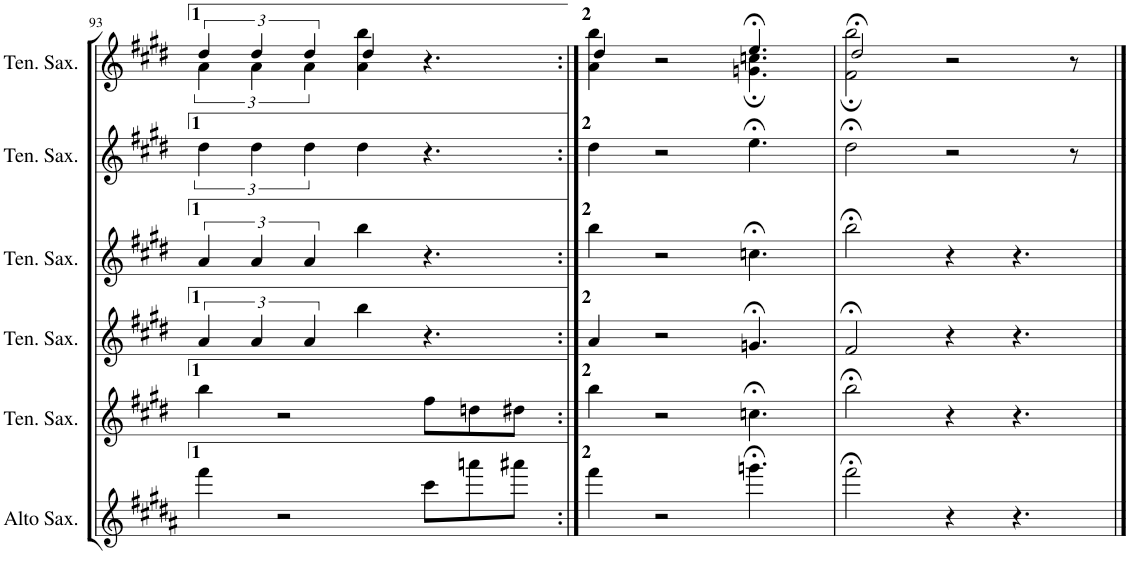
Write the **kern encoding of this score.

**kern	**kern	**kern	**kern	**kern	**kern
*part6	*part5	*part4	*part3	*part2	*part1
*staff6	*staff5	*staff4	*staff3	*staff2	*staff1
*I"Solo Alto Saxophone	*I"Solo Tenor Saxophone	*I"Tenor Saxophone 3	*I"Tenor Saxophone 2	*I"Tenor Saxophone 1	*I"Tenor Saxophone
*I'Alto Sax.	*I'Ten. Sax.	*I'Ten. Sax.	*I'Ten. Sax.	*I'Ten. Sax.	*I'Ten. Sax.
!!LO:PB:g=z
*clefG2	*clefG2	*clefG2	*clefG2	*clefG2	*clefG2
*Trd5c9	*Trd1c2	*Trd1c2	*Trd1c2	*Trd1c2	*Trd1c2
*k[f#c#g#d#a#]	*k[f#c#g#d#]	*k[f#c#g#d#]	*k[f#c#g#d#]	*k[f#c#g#d#]	*k[f#c#g#d#]
*M9/8	*M9/8	*M9/8	*M9/8	*M9/8	*M9/8
=93	=93	=93	=93	=93	=93
*	*	*	*	*	*^
4fff#\	4bb\	6a/	6a/	6dd#\	6dd#/	6a\
.	.	6a/	6a/	6dd#\	6dd#/	6a\
2r	2r	.	.	.	.	.
.	.	6a/	6a/	6dd#\	6dd#/	6a\
.	.	4bb\	4bb\	4dd#\	4dd#/	4a\ 4bb\
8ccc#\L	8ff#\L	4.r	4.r	4.r	4.r	4.ryy
8aaan\	8ddn\	.	.	.	.	.
8aaa#X\J	8dd#X\J	.	.	.	.	.
=94:|!	=94:|!	=94:|!	=94:|!	=94:|!	=94:|!	=94:|!
4fff#\	4bb\	4a/	4bb\	4dd#\	4dd#/	4a\ 4bb\
2r	2r	2r	2r	2r	2r	2ryy
4.gggn;<\	4.ccn;<\	4.gn;</	4.ccn;<\	4.ee;<\	4.ee;</	4.gn\; 4.ccn\;
=95	=95	=95	=95	=95	=95	=95
2fff#;<\	2bb;<\	2f#;</	2bb;<\	2dd#;<\	2dd#;</	2f#\; 2bb\;
4r	4r	4r	4r	2r	2r	2ryy
4.r	4.r	4.r	4.r	.	.	.
.	.	.	.	8r	8r	8ryy
*	*	*	*	*	*v	*v
==	==	==	==	==	==
*-	*-	*-	*-	*-	*-
